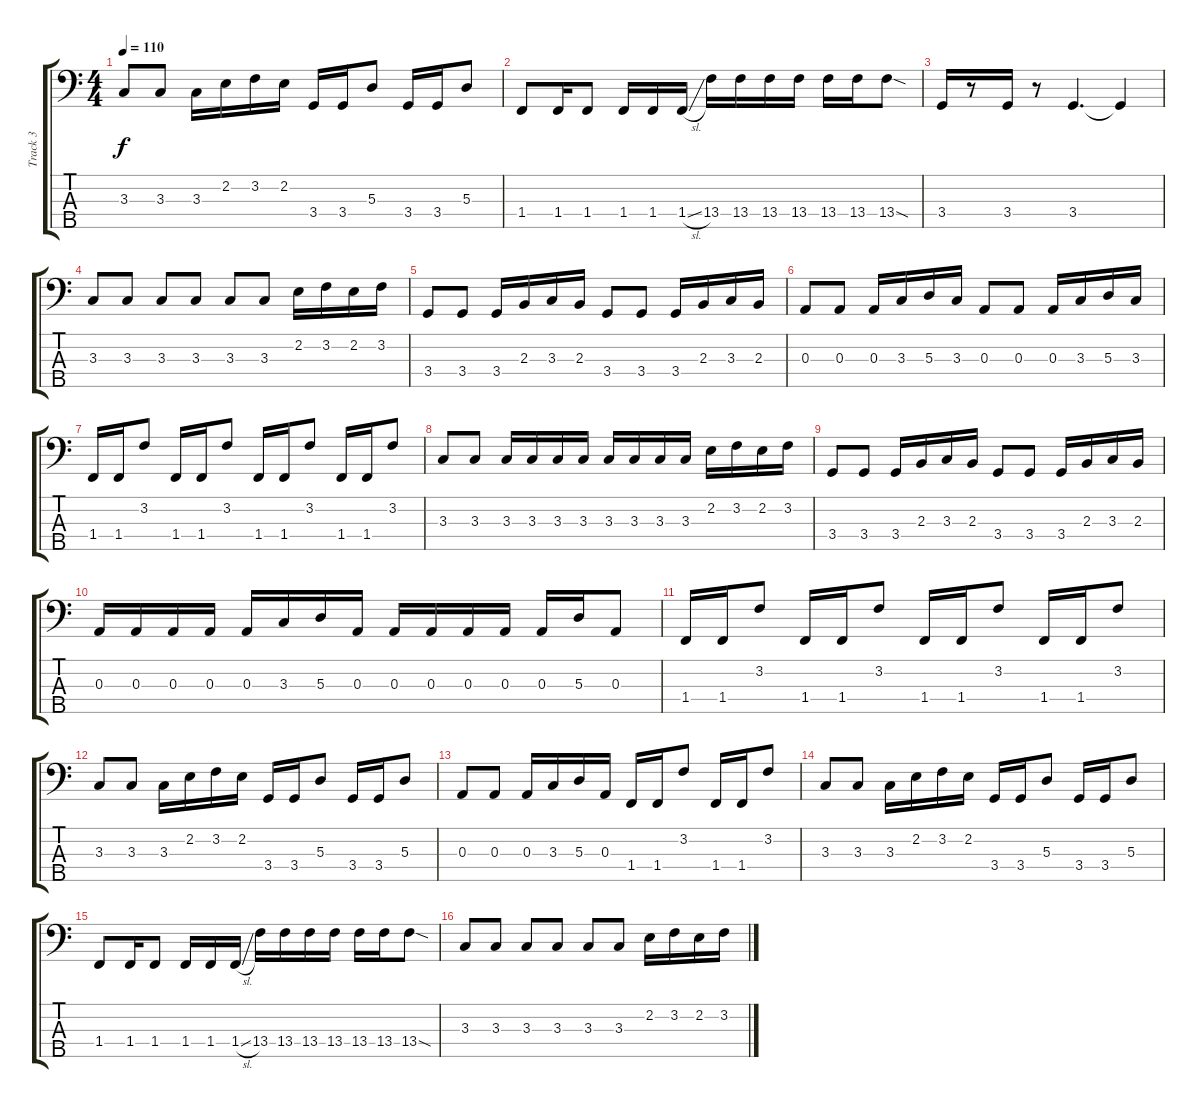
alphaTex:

\track ("Track 3" "Track 3") {instrument electricbassfinger}
\staff {score tabs}
\tuning (G2 D2 A1 E1 B0) {hide}
\ts (4 4)
\tempo 110
\clef f4
\ks c
3.3.8{dy f} 3.3.8 3.3.16 2.2.16 3.2.16 2.2.16 3.4.16 3.4.16 5.3.8 3.4.16 3.4.16 5.3.8 |
1.4.8 1.4.16 1.4.8 1.4.16 1.4.16 1.4{sl}.16 13.4.16 13.4.16 13.4.16 13.4.16 13.4.16 13.4.16 13.4{sod}.8 |
3.4.16 r.8 3.4.16 r.8 3.4.4{d} 3.4{t}.4 |
3.3.8 3.3.8 3.3.8 3.3.8 3.3.8 3.3.8 2.2.16 3.2.16 2.2.16 3.2.16 |
3.4.8 3.4.8 3.4.16 2.3.16 3.3.16 2.3.16 3.4.8 3.4.8 3.4.16 2.3.16 3.3.16 2.3.16 |
0.3.8 0.3.8 0.3.16 3.3.16 5.3.16 3.3.16 0.3.8 0.3.8 0.3.16 3.3.16 5.3.16 3.3.16 |
1.4.16 1.4.16 3.2.8 1.4.16 1.4.16 3.2.8 1.4.16 1.4.16 3.2.8 1.4.16 1.4.16 3.2.8 |
3.3.8 3.3.8 3.3.16 3.3.16 3.3.16 3.3.16 3.3.16 3.3.16 3.3.16 3.3.16 2.2.16 3.2.16 2.2.16 3.2.16 |
3.4.8 3.4.8 3.4.16 2.3.16 3.3.16 2.3.16 3.4.8 3.4.8 3.4.16 2.3.16 3.3.16 2.3.16 |
0.3.16 0.3.16 0.3.16 0.3.16 0.3.16 3.3.16 5.3.16 0.3.16 0.3.16 0.3.16 0.3.16 0.3.16 0.3.16 5.3.16 0.3.8 |
1.4.16 1.4.16 3.2.8 1.4.16 1.4.16 3.2.8 1.4.16 1.4.16 3.2.8 1.4.16 1.4.16 3.2.8 |
3.3.8 3.3.8 3.3.16 2.2.16 3.2.16 2.2.16 3.4.16 3.4.16 5.3.8 3.4.16 3.4.16 5.3.8 |
0.3.8 0.3.8 0.3.16 3.3.16 5.3.16 0.3.16 1.4.16 1.4.16 3.2.8 1.4.16 1.4.16 3.2.8 |
3.3.8 3.3.8 3.3.16 2.2.16 3.2.16 2.2.16 3.4.16 3.4.16 5.3.8 3.4.16 3.4.16 5.3.8 |
1.4.8 1.4.16 1.4.8 1.4.16 1.4.16 1.4{sl}.16 13.4.16 13.4.16 13.4.16 13.4.16 13.4.16 13.4.16 13.4{sod}.8 |
3.3.8 3.3.8 3.3.8 3.3.8 3.3.8 3.3.8 2.2.16 3.2.16 2.2.16 3.2.16
